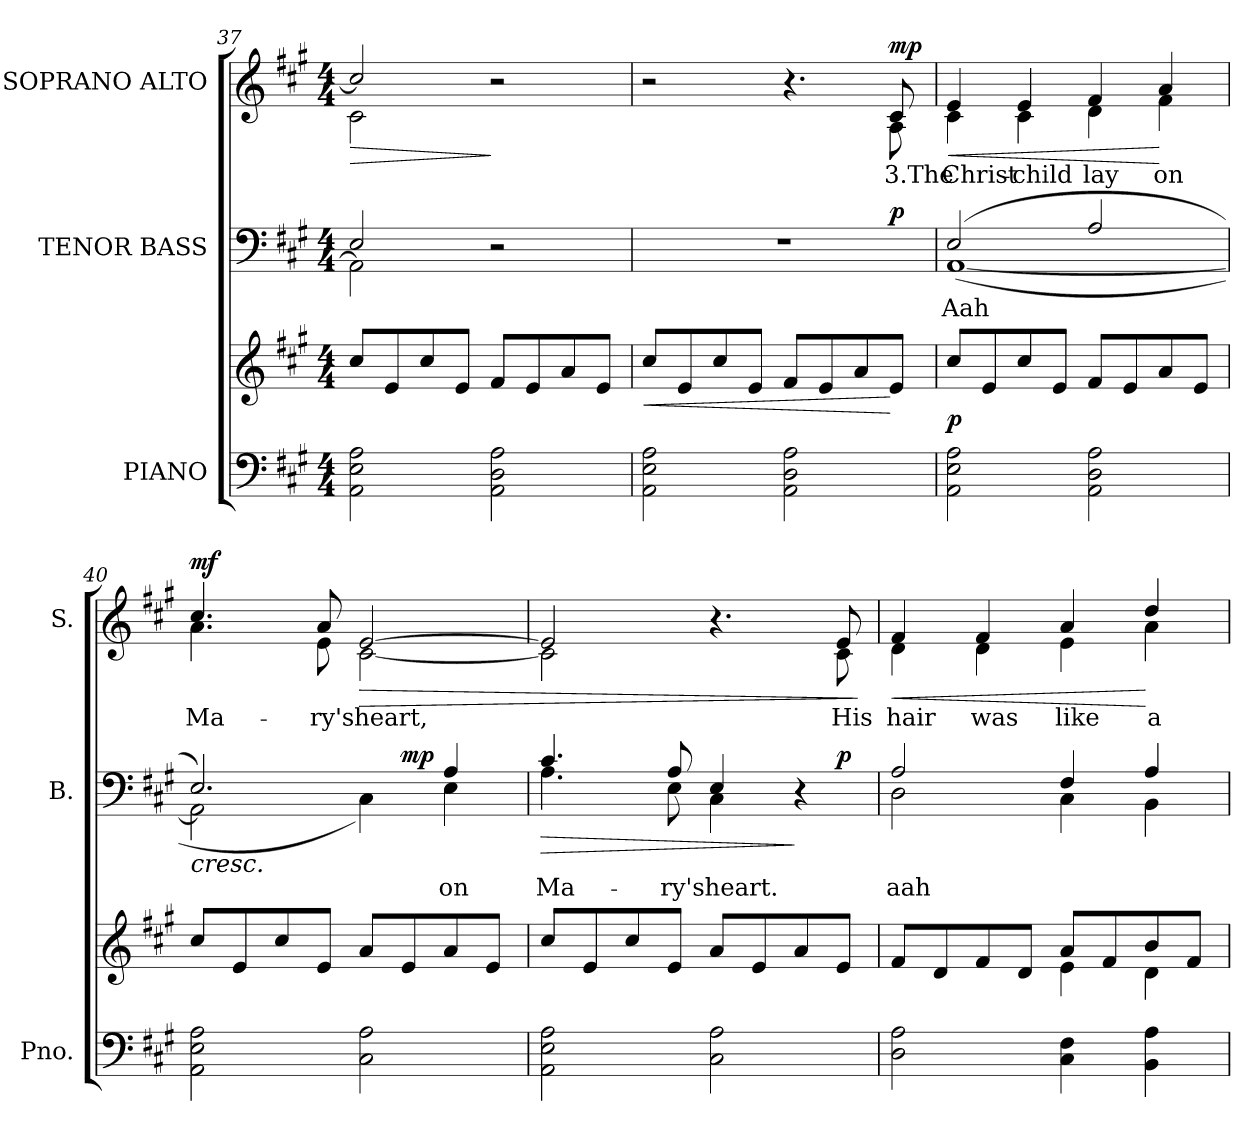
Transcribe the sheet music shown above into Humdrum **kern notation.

**kern	**kern	**dynam	**kern	**text	**dynam	**kern	**text	**dynam
*part3	*part3	*part3	*part2	*part2	*part2	*part1	*part1	*part1
*staff4	*staff3	*staff3/4	*staff2	*staff2	*staff2	*staff1	*staff1	*staff1
*I"PIANO	*	*	*I"TENOR BASS	*	*	*I"SOPRANO ALTO	*	*
*I'Pno.	*	*	*I'B.	*	*	*I'S.	*	*
*clefF4	*clefG2	*	*clefF4	*	*	*clefG2	*	*
*k[f#c#g#]	*k[f#c#g#]	*	*k[f#c#g#]	*	*	*k[f#c#g#]	*	*
*A:	*A:	*	*A:	*	*	*A:	*	*
*M4/4	*M4/4	*	*M4/4	*	*	*M4/4	*	*
=37	=37	=37	=37	=37	=37	=37	=37	=37
*	*	*	*^	*	*	*	*	*
!	!	!	!	!	!	!	!	!	!LO:HP:b
*	*	*	*	*	*	*	*^	*	*
2AAi\ 2Ei 2Ai	8cc#i/L	.	2Ei/	2AAi\]	.	.	2cc#i/]	2c#i\	.	>
.	8ei/	.	.	.	.	.	.	.	.	.
.	8cc#i/	.	.	.	.	.	.	.	.	.
.	8ei/J	.	.	.	.	.	.	.	.	.
2AAi\ 2Di 2Ai	8f#i/L	.	2r	2ryy	.	.	2r	2ryy	.	]
.	8ei/	.	.	.	.	.	.	.	.	.
.	8ai/	.	.	.	.	.	.	.	.	.
.	8ei/J	.	.	.	.	.	.	.	.	.
=38	=38	=38	=38	=38	=38	=38	=38	=38	=38	=38
!	!	!LO:HP:b	!	!	!	!	!	!	!	!
2AAi\ 2Ei 2Ai	8cc#i/L	<	1r	2..ryy	.	.	2r	2..ryy	.	.
.	8ei/	.	.	.	.	.	.	.	.	.
.	8cc#i/	.	.	.	.	.	.	.	.	.
.	8ei/J	.	.	.	.	.	.	.	.	.
2AAi\ 2Di 2Ai	8f#i/L	.	.	.	.	.	4.r	.	.	.
.	8ei/	.	.	.	.	.	.	.	.	.
.	8ai/	.	.	.	.	.	.	.	.	.
!	!	!	!	!	!	!	!	!	!LO:LY:b:color=#000000	!
.	8ei/J	[	.	8ryy	.	p	8c#i/	8Ai\	3.The	mp
=39	=39	=39	=39	=39	=39	=39	=39	=39	=39	=39
!	!	!	!	!	!LO:LY:a:color=#000000	!	!	!	!	!
!	!	!	!	!	!	!	!	!	!LO:LY:b:color=#000000	!LO:HP:b
2AAi\ 2Ei 2Ai	8cc#i/L	p	(2Ei/	([<1AAi	Aah	.	4ei/	4c#i\	Christ-	<
.	8ei/	.	.	.	.	.	.	.	.	.
!	!	!	!	!	!	!	!	!	!LO:LY:b:color=#000000	!
.	8cc#i/	.	.	.	.	.	4ei/	4c#i\	-child	.
.	8ei/J	.	.	.	.	.	.	.	.	.
!	!	!	!	!	!	!	!	!	!LO:LY:b:color=#000000	!
2AAi\ 2Di 2Ai	8f#i/L	.	2Ai/	.	.	.	4f#i/	4di\	lay	.
.	8ei/	.	.	.	.	.	.	.	.	.
!	!	!	!	!	!	!	!	!	!LO:LY:b:color=#000000	!
.	8ai/	.	.	.	.	.	4ai/	4f#i\	on	[
.	8ei/J	.	.	.	.	.	.	.	.	.
*	*	*	*v	*v	*	*	*	*	*	*
!!LO:PB:g=z	!!
=40	=40	=40	=40	=40	=40	=40	=40	=40	=40
!	!	!	!	!	!LO:HP:b	!	!	!	!
*	*	*	*^	*	*	*	*	*	*
!	!	!	!	!	!	!	!	!	!LO:LY:b:color=#000000	!
*	*	*	*	*^	*	*	*	*	*	*
2AAi\ 2Ei 2Ai	8cc#i/L	.	2.Ei/)	2AAi\]	2ryy	.	<	4.cc#i/	4.ai\	Ma-	mf
.	8ei/	.	.	.	.	.	.	.	.	.	.
.	8cc#i/	.	.	.	.	.	.	.	.	.	.
!	!	!	!	!	!	!	!	!	!	!LO:LY:b:color=#000000	!
.	8ei/J	.	.	.	.	.	.	8ai/	8ei\	-ry's	.
!	!	!	!	!	!	!	!	!	!	!LO:LY:b:color=#000000	!LO:HP:b
2C#i\ 2Ai	8ai/L	.	.	4C#i\)	8ryy	.	.	[>2ei/	[<2c#i\	heart,	>
.	8ei/	.	.	.	4.ryy	.	mp	.	.	.	.
!	!	!	!	!	!	!LO:LY:a:color=#000000	!	!	!	!	!
.	8ai/	.	4Ai/	4Ei\	.	on	.	.	.	.	.
.	8ei/J	.	.	.	.	.	.	.	.	.	.
*	*	*	*	*	*	*	*	*v	*v	*	*
.	.	.	.	.	.	.	[	.	.	.
=41	=41	=41	=41	=41	=41	=41	=41	=41	=41	=41
!	!	!	!	!	!	!LO:LY:a:color=#000000	!LO:HP:b	!	!	!
*	*	*	*	*	*	*	*	*^	*	*
2AAi\ 2Ei 2Ai	8cc#i/L	.	4.c#i/	4.Ai\	2..ryy	Ma-	>	2ei/]	2c#i\]	.	.
.	8ei/	.	.	.	.	.	.	.	.	.	.
.	8cc#i/	.	.	.	.	.	.	.	.	.	.
!	!	!	!	!	!	!LO:LY:a:color=#000000	!	!	!	!	!
.	8ei/J	.	8Ai/	8Ei\	.	-ry's	.	.	.	.	.
!	!	!	!	!	!	!LO:LY:a:color=#000000	!	!	!	!	!
2C#i\ 2Ai	8ai/L	.	4Ei/	4C#i\	.	heart.	.	4.r	4.ryy	.	.
.	8ei/	.	.	.	.	.	.	.	.	.	.
.	8ai/	.	4r	4ryy	.	.	]	.	.	.	.
!	!	!	!	!	!	!	!	!	!	!LO:LY:b:color=#000000	!
.	8ei/J	.	.	.	8ryy	.	p	8ei/	8c#i\	His	.
*	*	*	*	*	*	*	*	*v	*v	*	*
.	.	.	.	.	.	.	.	.	.	]
*	*	*	*v	*v	*v	*	*	*	*	*
=42	=42	=42	=42	=42	=42	=42	=42	=42
*	*^	*	*	*	*	*	*	*
*	*	*	*	*^	*	*	*	*	*
*	*	*	*	*	*^	*	*	*	*	*
!	!	!	!	!	!	!	!LO:LY:a:color=#000000	!	!	!	!
*	*	*	*	*	*v	*v	*	*	*	*	*
*	*	*	*	*	*^	*	*	*	*	*
!	!	!	!	!	!	!	!	!	!	!LO:LY:b:color=#000000	!LO:HP:b
*	*	*	*	*	*v	*v	*	*	*^	*	*
2Di\ 2Ai	8f#i/L	2ryy	.	2Ai/	2Di\	aah	.	4f#i/	4di\	hair	<
.	8di/	.	.	.	.	.	.	.	.	.	.
!	!	!	!	!	!	!	!	!	!	!LO:LY:b:color=#000000	!
.	8f#i/	.	.	.	.	.	.	4f#i/	4di\	was	.
.	8di/J	.	.	.	.	.	.	.	.	.	.
!	!	!	!	!	!	!	!	!	!	!LO:LY:b:color=#000000	!
4C#i\ 4F#i	8ai/L	4ei\	.	4F#i/	4C#i\	.	.	4ai/	4ei\	like	.
.	8f#i/	.	.	.	.	.	.	.	.	.	.
!	!	!	!	!	!	!	!	!	!	!LO:LY:b:color=#000000	!
4BBi\ 4Ai	8bi/	4di\	.	4Ai/	4BBi\	.	.	4ddi/	4ai\	a	[
.	8f#i/J	.	.	.	.	.	.	.	.	.	.
*	*v	*v	*	*	*	*	*	*v	*v	*	*
*	*	*	*v	*v	*	*	*	*	*
=	=	=	=	=	=	=	=	=
*-	*-	*-	*-	*-	*-	*-	*-	*-
